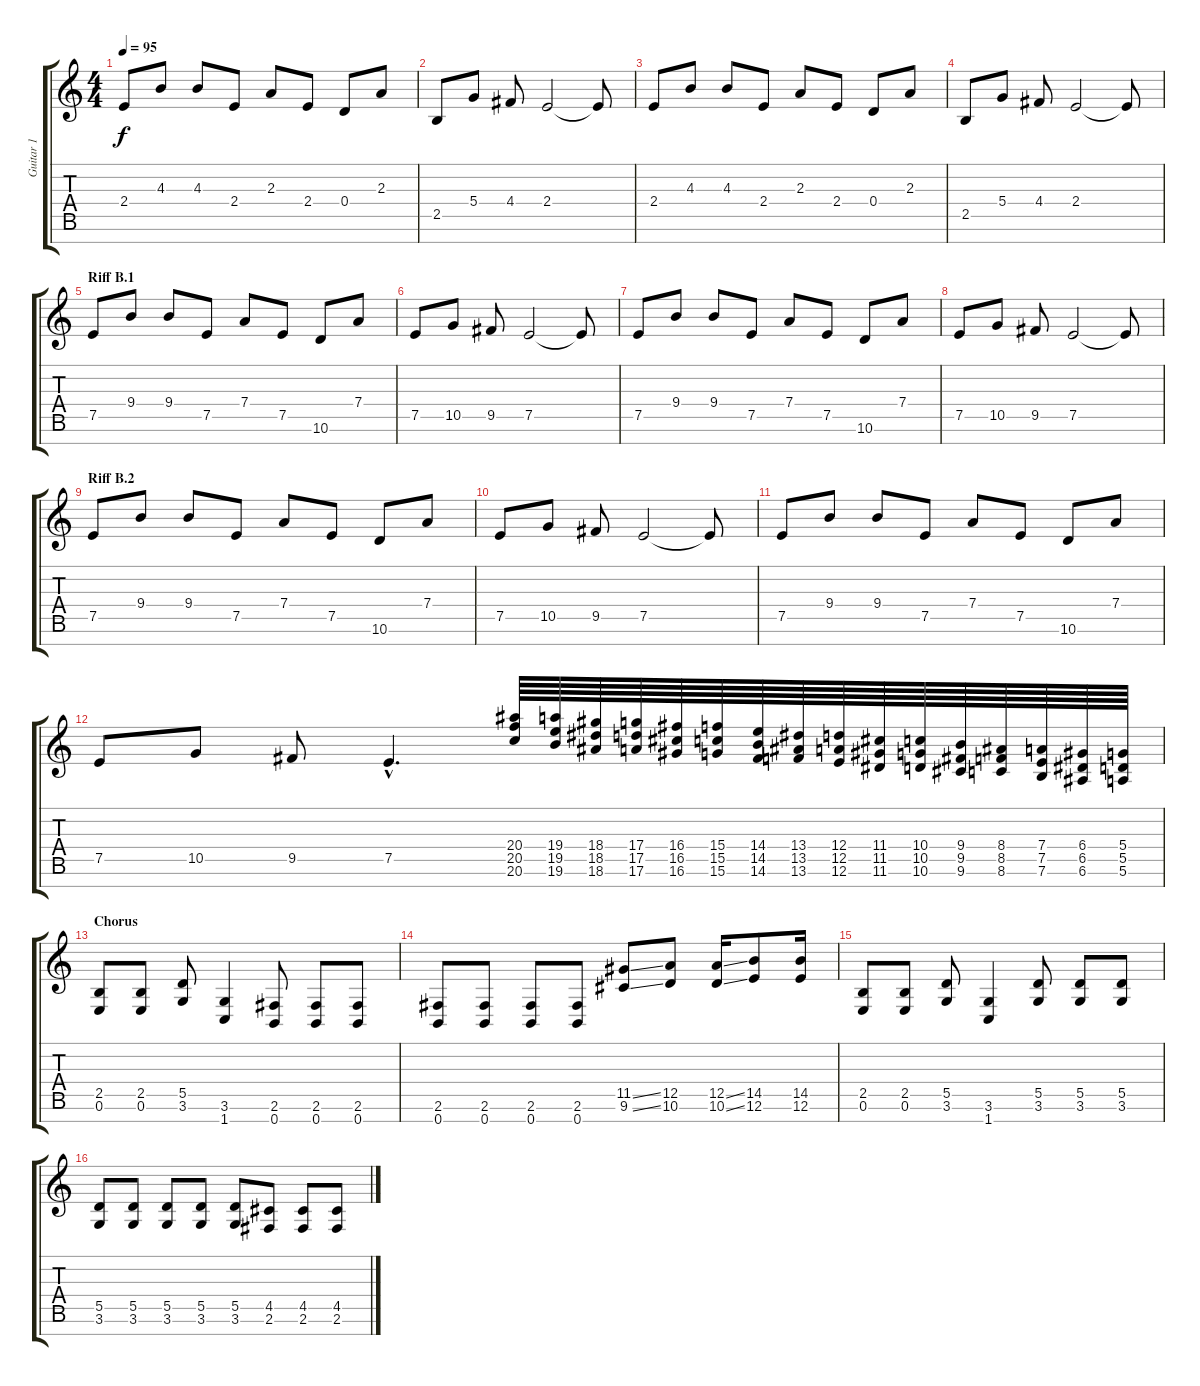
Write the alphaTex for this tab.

\track ("Guitar 1" "Guitar 1") {instrument distortionguitar}
\staff {score tabs}
\tuning (E4 B3 G3 D3 A2 E2 B1) {hide}
\ts (4 4)
\tempo 95
\clef g2
\ks c
2.4.8{dy f instrument electricguitarclean} 4.3.8 4.3.8 2.4.8 2.3.8 2.4.8 0.4.8 2.3.8 |
2.5.8 5.4.8 4.4.8 2.4.2 2.4{t}.8 |
2.4.8{instrument electricguitarclean} 4.3.8 4.3.8 2.4.8 2.3.8 2.4.8 0.4.8 2.3.8 |
2.5.8 5.4.8 4.4.8 2.4.2 2.4{t}.8 |
\section ("" "Riff B.1")
7.5.8{instrument distortionguitar} 9.4.8 9.4.8 7.5.8 7.4.8 7.5.8 10.6.8 7.4.8 |
7.5.8 10.5.8 9.5.8 7.5.2 7.5{t}.8 |
7.5.8{instrument distortionguitar} 9.4.8 9.4.8 7.5.8 7.4.8 7.5.8 10.6.8 7.4.8 |
7.5.8 10.5.8 9.5.8 7.5.2 7.5{t}.8 |
\section ("" "Riff B.2")
7.5.8{instrument distortionguitar} 9.4.8 9.4.8 7.5.8 7.4.8 7.5.8 10.6.8 7.4.8 |
7.5.8 10.5.8 9.5.8 7.5.2 7.5{t}.8 |
7.5.8{instrument distortionguitar} 9.4.8 9.4.8 7.5.8 7.4.8 7.5.8 10.6.8 7.4.8 |
7.5.8 10.5.8 9.5.8 7.5{hac}.4{d} (20.4 20.5 20.6).64 (19.4 19.5 19.6).64 (18.4 18.5 18.6).64 (17.4 17.5 17.6).64 (16.4 16.5 16.6).64 (15.4 15.5 15.6).64 (14.4 14.5 14.6).64 (13.4 13.5 13.6).64 (12.4 12.5 12.6).64 (11.4 11.5 11.6).64 (10.4 10.5 10.6).64 (9.4 9.5 9.6).64 (8.4 8.5 8.6).64 (7.4 7.5 7.6).64 (6.4 6.5 6.6).64 (5.4 5.5 5.6).64 |
\section ("" "Chorus")
(2.5 0.6).8 (2.5 0.6).8 (5.5 3.6).8 (3.6 1.7).4 (2.6 0.7).8 (2.6 0.7).8 (2.6 0.7).8 |
(2.6 0.7).8 (2.6 0.7).8 (2.6 0.7).8 (2.6 0.7).8 (11.5{ss} 9.6{ss}).8 (12.5 10.6).8 (12.5{ss} 10.6{ss}).16 (14.5 12.6).8 (14.5 12.6).16 |
(2.5 0.6).8 (2.5 0.6).8 (5.5 3.6).8 (3.6 1.7).4 (5.5 3.6).8 (5.5 3.6).8 (5.5 3.6).8 |
(5.5 3.6).8 (5.5 3.6).8 (5.5 3.6).8 (5.5 3.6).8 (5.5 3.6).8 (4.5 2.6).8 (4.5 2.6).8 (4.5 2.6).8
